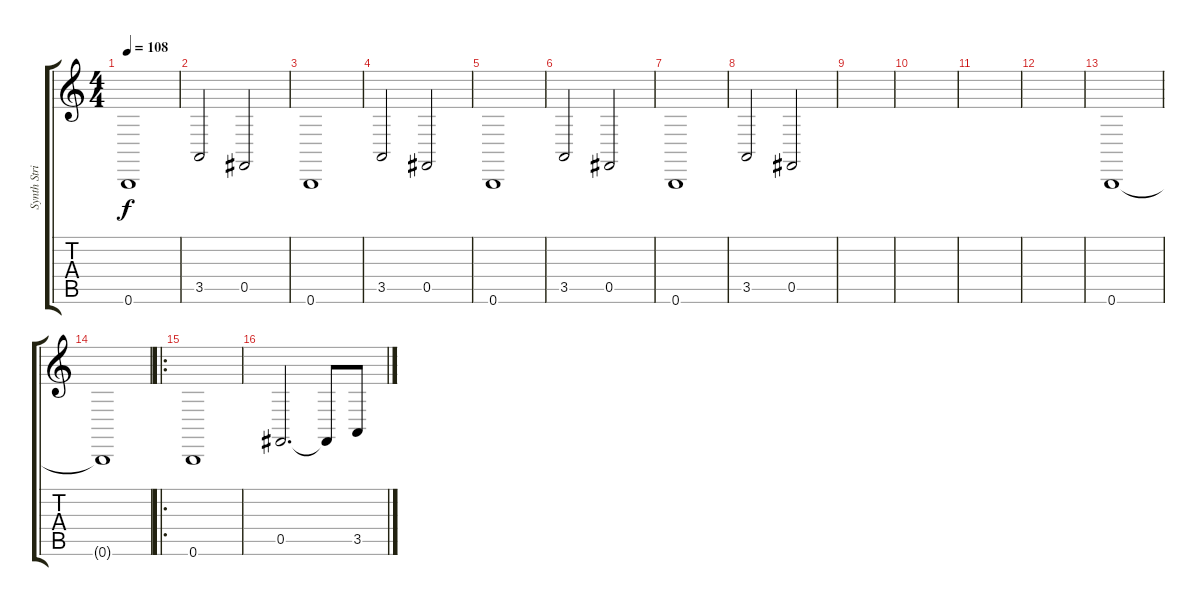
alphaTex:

\track ("Synth Strings" "Synth Stri") {instrument synthstrings1}
\staff {score tabs}
\tuning (Db4 Ab3 E3 B2 Gb2 B1) {hide}
\ts (4 4)
\tempo 108
\clef g2
\ks c
0.6.1{dy f instrument synthstrings1} |
3.5.2 0.5.2 |
0.6.1 |
3.5.2 0.5.2 |
0.6.1 |
3.5.2 0.5.2 |
0.6.1 |
3.5.2 0.5.2 |
|
|
|
|
0.6.1 |
0.6{t}.1 |
\ro
0.6.1 |
0.5.2{d} 0.5{t}.8 3.5.8
